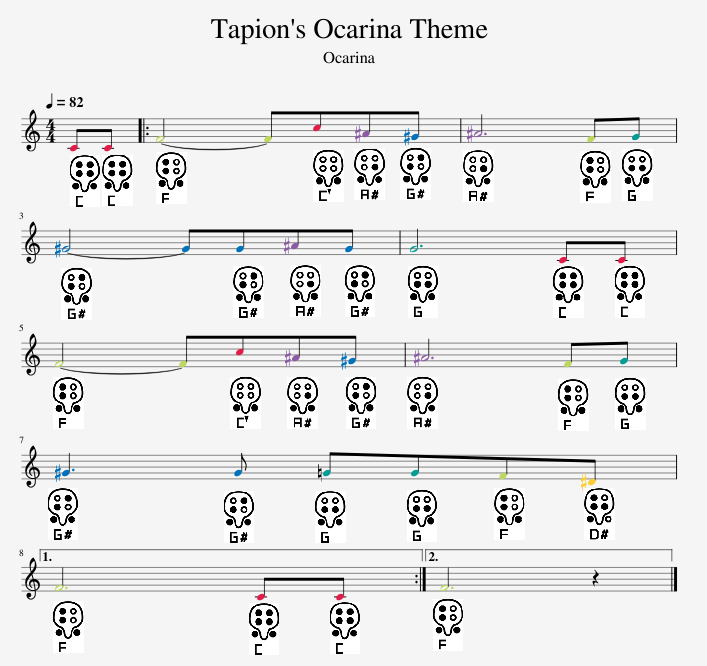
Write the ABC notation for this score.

X:1
L:1/8
Q:1/4=82
M:4/4
I:linebreak $
K:C
V:1 treble
V:1
 CC |: F4- Fc^A^G | ^A6 FG |$ ^G4- GG^AG | G6 CC |$ %5
 F4- Fc^A^G | ^A6 FG |$ ^G3 G =GGF^D |1$ F6 CC :|2 F6 z2 |] %10
